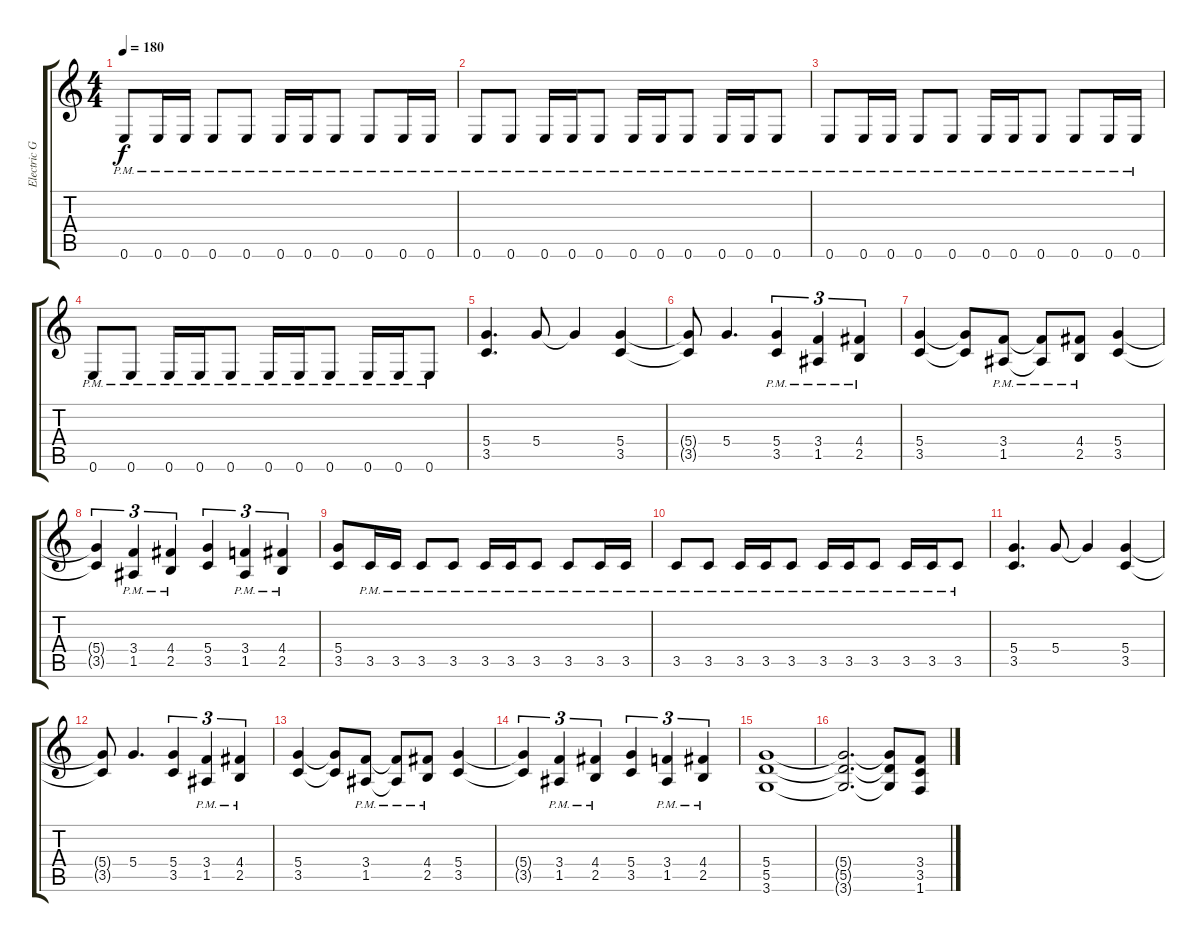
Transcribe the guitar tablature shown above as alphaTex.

\track ("Electric Guitar (Mustaine)" "Electric G") {instrument distortionguitar}
\staff {score tabs}
\tuning (E4 B3 G3 D3 A2 E2) {hide}
\ts (4 4)
\tempo 180
\clef g2
\ks c
0.6{pm}.8{dy f} 0.6{pm}.16 0.6{pm}.16 0.6{pm}.8 0.6{pm}.8 0.6{pm}.16 0.6{pm}.16 0.6{pm}.8 0.6{pm}.8 0.6{pm}.16 0.6{pm}.16 |
0.6{pm}.8 0.6{pm}.8 0.6{pm}.16 0.6{pm}.16 0.6{pm}.8 0.6{pm}.16 0.6{pm}.16 0.6{pm}.8 0.6{pm}.16 0.6{pm}.16 0.6{pm}.8 |
0.6{pm}.8 0.6{pm}.16 0.6{pm}.16 0.6{pm}.8 0.6{pm}.8 0.6{pm}.16 0.6{pm}.16 0.6{pm}.8 0.6{pm}.8 0.6{pm}.16 0.6{pm}.16 |
0.6{pm}.8 0.6{pm}.8 0.6{pm}.16 0.6{pm}.16 0.6{pm}.8 0.6{pm}.16 0.6{pm}.16 0.6{pm}.8 0.6{pm}.16 0.6{pm}.16 0.6{pm}.8 |
(5.4 3.5).4{d} 5.4.8 5.4{t}.4 (5.4 3.5).4 |
(5.4{t} 3.5{t}).8 5.4.4{d} (5.4{pm} 3.5{pm}).4{tu (3 2)} (3.4{pm} 1.5{pm}).4{tu (3 2)} (4.4{pm} 2.5{pm}).4{tu (3 2)} |
(5.4 3.5).4 (5.4{t} 3.5{t}).8 (3.4{pm} 1.5{pm}).8 (3.4{pm t} 1.5{pm t}).8 (4.4{pm} 2.5{pm}).8 (5.4 3.5).4 |
(5.4{t} 3.5{t}).4{tu (3 2)} (3.4{pm} 1.5{pm}).4{tu (3 2)} (4.4{pm} 2.5{pm}).4{tu (3 2)} (5.4 3.5).4{tu (3 2)} (3.4{pm} 1.5{pm}).4{tu (3 2)} (4.4{pm} 2.5{pm}).4{tu (3 2)} |
(5.4 3.5).8 3.5{pm}.16 3.5{pm}.16 3.5{pm}.8 3.5{pm}.8 3.5{pm}.16 3.5{pm}.16 3.5{pm}.8 3.5{pm}.8 3.5{pm}.16 3.5{pm}.16 |
3.5{pm}.8 3.5{pm}.8 3.5{pm}.16 3.5{pm}.16 3.5{pm}.8 3.5{pm}.16 3.5{pm}.16 3.5{pm}.8 3.5{pm}.16 3.5{pm}.16 3.5{pm}.8 |
(5.4 3.5).4{d} 5.4.8 5.4{t}.4 (5.4 3.5).4 |
(5.4{t} 3.5{t}).8 5.4.4{d} (5.4 3.5).4{tu (3 2)} (3.4{pm} 1.5{pm}).4{tu (3 2)} (4.4{pm} 2.5{pm}).4{tu (3 2)} |
(5.4 3.5).4 (5.4{t} 3.5{t}).8 (3.4{pm} 1.5{pm}).8 (3.4{pm t} 1.5{pm t}).8 (4.4{pm} 2.5{pm}).8 (5.4 3.5).4 |
(5.4{t} 3.5{t}).4{tu (3 2)} (3.4{pm} 1.5{pm}).4{tu (3 2)} (4.4{pm} 2.5{pm}).4{tu (3 2)} (5.4 3.5).4{tu (3 2)} (3.4{pm} 1.5{pm}).4{tu (3 2)} (4.4{pm} 2.5{pm}).4{tu (3 2)} |
(5.4 5.5 3.6).1 |
(5.4{t} 5.5{t} 3.6{t}).2{d} (5.4{t} 5.5{t} 3.6{t}).8 (3.4 3.5 1.6).8
